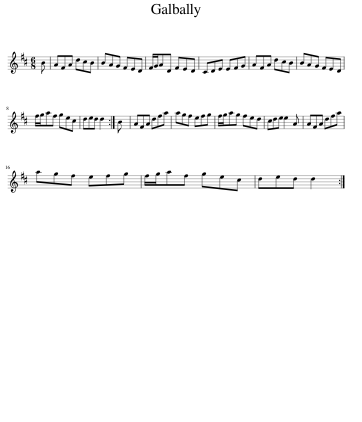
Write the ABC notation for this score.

X:1
L:1/8
M:6/8
I:linebreak $
K:D
V:1 treble
V:1
 B | AFA dcB | BAG FED | F/G/AD FED | CDE EFG | %5
 AFA dcB | BAG FED |$ f/g/af gec | ded d2 :| B | %10
 AFA dfa | agf efg | f/g/ag fed | cde e2 A | AFA dfa |$ %15
 agf efg | f/g/af gec | ded d2 :| %18
